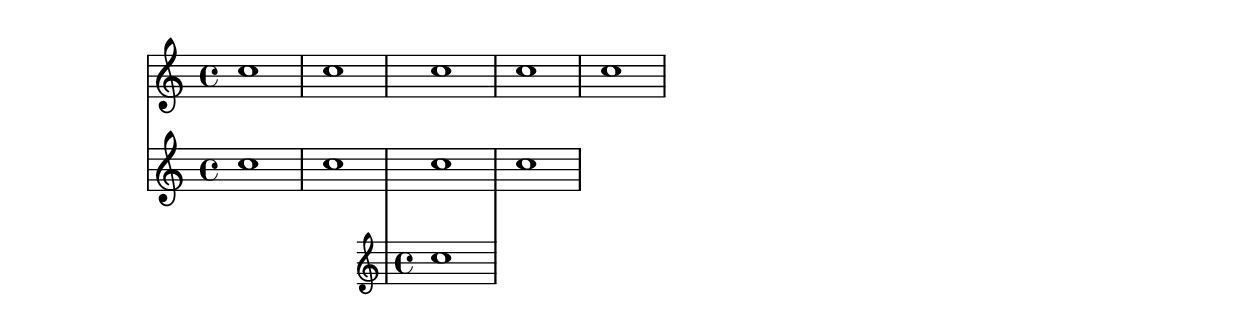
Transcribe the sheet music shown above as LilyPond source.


\version "2.3.2"

% definitely wil be renamed to something.
%{
(Message vers:9)
To: Adrian Mariano <adrian@camcornelledu>.
cc: gnu-music-discuss@gnu.org
Subject: Re: Switching from one staff to two staves 
Reply-To: janneke@gnu.org
In-reply-to: Your message of "Tue, 19 Jan 1999 12:27:10 EST."
             <199901191727.MAA29757@avalanchecamcornelledu>. 
Date: Wed, 20 Jan 1999 09:39:22 +0100
From: Jan Nieuwenhuizen <jan@beavis-nt>

On Tuesday, 19 January 1999, Adrian Mariano writes:

>> I want to typeset something which starts out with just one staff and then
>> harmony comes in and there are two staves.  I can't figure out how to do
>> this.  I get an extra blank staff during the second section (using
>> Lily 1.1.15):

There used to be an example called 'multi.ly'...
Try this (we'll include it in pl23/24):

extra-staff.ly:
%}


\header{ texidoc="@cindex Staff Extra
@cindex Staff Ossia
You can add (possibly temporarily) an extra staff after the beginning of 
a piece. "
}

\score {
	<<
		\new Staff \notes\relative c''{ c1 c c c c }
		\new StaffGroup \notes\relative c''{ 
			\new Staff 
			c1 c
			<< c1 \new Staff { c1 } >>
			c
		}
	>>
  	\paper {
		raggedright = ##t
		\context{
			\Score

		}
	}
}




